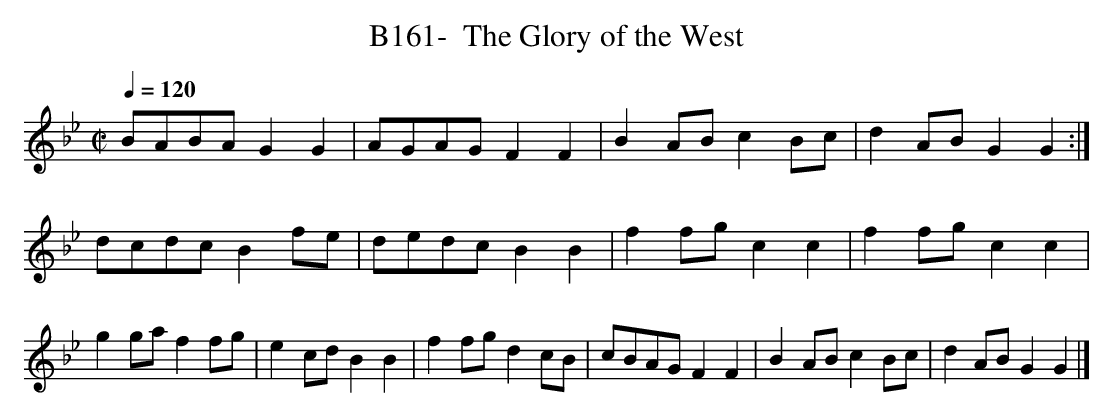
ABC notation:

X:1
T:B161-  The Glory of the West
Q:1/4=120
L:1/4
M:C|
K:Gm
B/2A/2B/2A/2GG|A/2G/2A/2G/2FF|BA/2B/2cB/2c/2|dA/2B/2GG:|\
d/2c/2d/2c/2Bf/2e/2|d/2e/2d/2c/2BB|ff/2g/2cc|ff/2g/2cc|\
gg/2a/2ff/2g/2|ec/2d/2BB|ff/2g/2dc/2B/2|\
c/2B/2A/2G/2FF|BA/2B/2cB/2c/2|dA/2B/2GG|]
